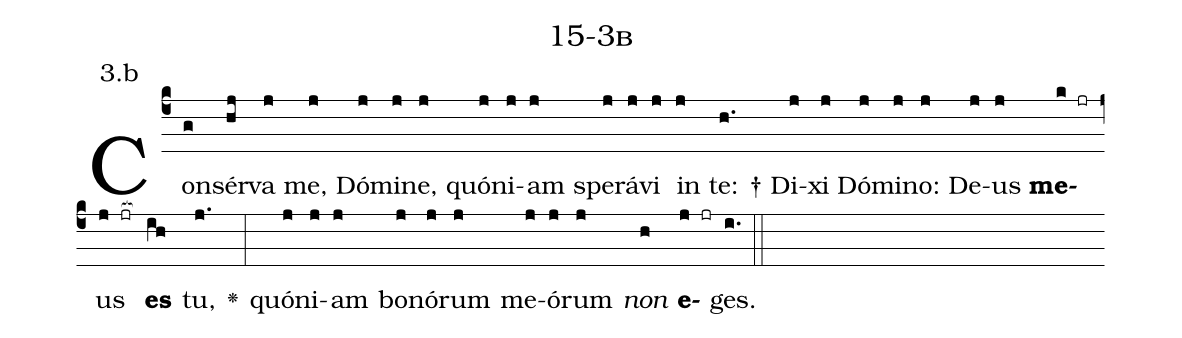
name: 15-3b;
annotation: 3.b;
%%
(c4)Con(g)sér(hj)va(j) me,(j) Dó(j)mi(j)ne,(j) quón(j)i(j)am(j) spe(j)rá(j)vi(j) in(j) te: †(h.) Di(j)xi(j) Dó(j)mi(j)no:(j) De(j)us(j) <b>me</b>(k jr)us(j jr[ocb:1{]) <b>es</b>(ih[ocb:0}]) tu,(j.) <v>\greheightstar</v>(:) quón(j)i(j)am(j) bo(j)nó(j)rum(j) me(j)ó(j)rum(j) <i>non</i>(h) <b>e</b>(j jr)ges.(i.) (::)


%E(j) u(j) o(j) u(h) a(j) e.(i.) (::)
